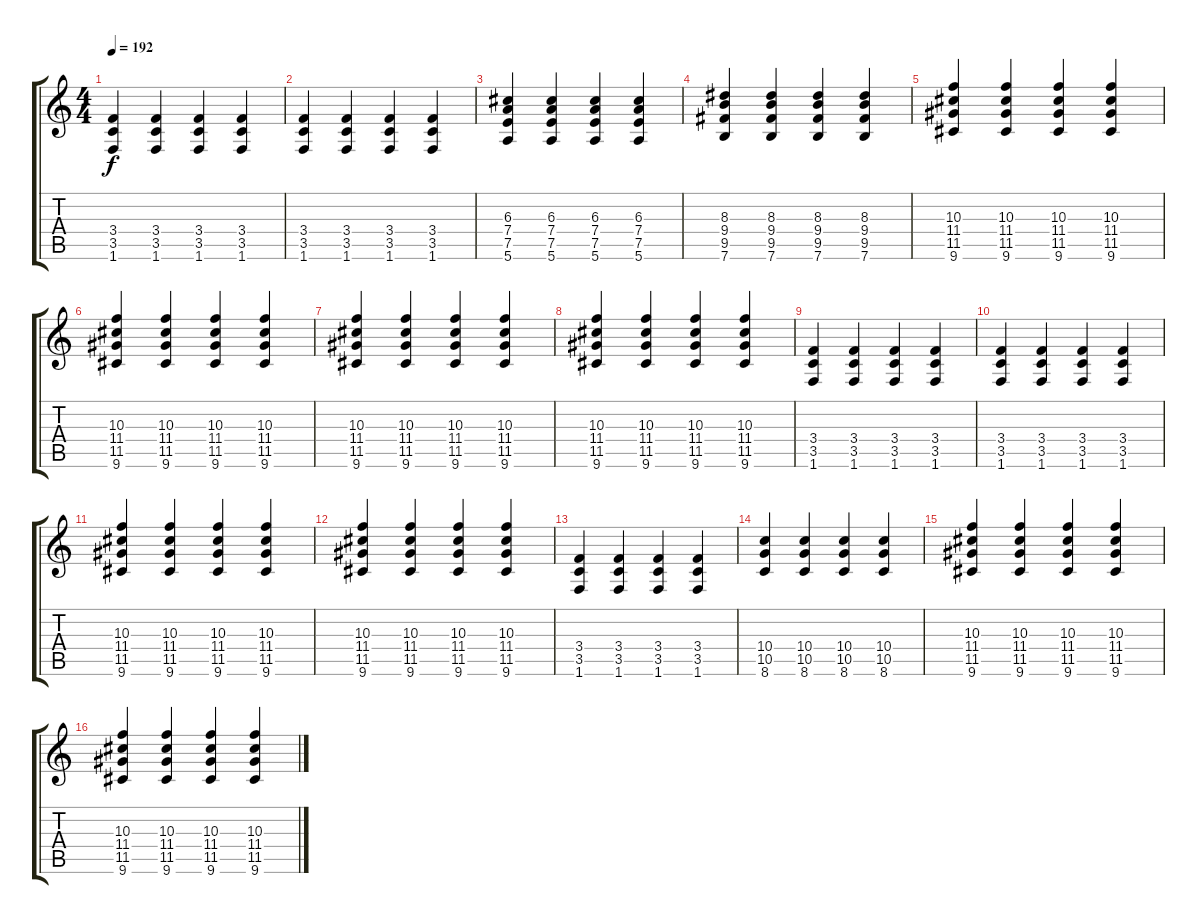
\track "" {instrument acousticguitarsteel}
\staff {score tabs}
\tuning (E4 B3 G3 D3 A2 E2) {hide}
\ts (4 4)
\tempo 192
\clef g2
\ks c
(3.4 3.5 1.6).4{dy f} (3.4 3.5 1.6).4 (3.4 3.5 1.6).4 (3.4 3.5 1.6).4 |
(3.4 3.5 1.6).4 (3.4 3.5 1.6).4 (3.4 3.5 1.6).4 (3.4 3.5 1.6).4 |
(6.3 7.4 7.5 5.6).4 (6.3 7.4 7.5 5.6).4 (6.3 7.4 7.5 5.6).4 (6.3 7.4 7.5 5.6).4 |
(8.3 9.4 9.5 7.6).4 (8.3 9.4 9.5 7.6).4 (8.3 9.4 9.5 7.6).4 (8.3 9.4 9.5 7.6).4 |
(10.3 11.4 11.5 9.6).4 (10.3 11.4 11.5 9.6).4 (10.3 11.4 11.5 9.6).4 (10.3 11.4 11.5 9.6).4 |
(10.3 11.4 11.5 9.6).4 (10.3 11.4 11.5 9.6).4 (10.3 11.4 11.5 9.6).4 (10.3 11.4 11.5 9.6).4 |
(10.3 11.4 11.5 9.6).4 (10.3 11.4 11.5 9.6).4 (10.3 11.4 11.5 9.6).4 (10.3 11.4 11.5 9.6).4 |
(10.3 11.4 11.5 9.6).4 (10.3 11.4 11.5 9.6).4 (10.3 11.4 11.5 9.6).4 (10.3 11.4 11.5 9.6).4 |
(3.4 3.5 1.6).4 (3.4 3.5 1.6).4 (3.4 3.5 1.6).4 (3.4 3.5 1.6).4 |
(3.4 3.5 1.6).4 (3.4 3.5 1.6).4 (3.4 3.5 1.6).4 (3.4 3.5 1.6).4 |
(10.3 11.4 11.5 9.6).4 (10.3 11.4 11.5 9.6).4 (10.3 11.4 11.5 9.6).4 (10.3 11.4 11.5 9.6).4 |
(10.3 11.4 11.5 9.6).4 (10.3 11.4 11.5 9.6).4 (10.3 11.4 11.5 9.6).4 (10.3 11.4 11.5 9.6).4 |
(3.4 3.5 1.6).4 (3.4 3.5 1.6).4 (3.4 3.5 1.6).4 (3.4 3.5 1.6).4 |
(10.4 10.5 8.6).4 (10.4 10.5 8.6).4 (10.4 10.5 8.6).4 (10.4 10.5 8.6).4 |
(10.3 11.4 11.5 9.6).4 (10.3 11.4 11.5 9.6).4 (10.3 11.4 11.5 9.6).4 (10.3 11.4 11.5 9.6).4 |
(10.3 11.4 11.5 9.6).4 (10.3 11.4 11.5 9.6).4 (10.3 11.4 11.5 9.6).4 (10.3 11.4 11.5 9.6).4
